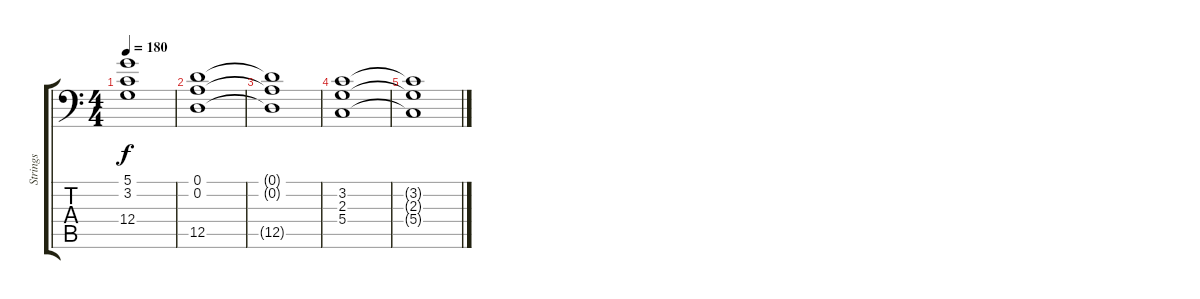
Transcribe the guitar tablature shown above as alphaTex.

\track ("Strings" "Strings") {instrument stringensemble1}
\staff {score tabs}
\tuning (D4 A3 F3 G2 D2 A1) {hide}
\ts (4 4)
\tempo 180
\clef f4
\ks c
(5.1{t} 3.2{t} 12.4{t}).1{dy f} |
(0.1 0.2 12.5).1 |
(0.1{t} 0.2{t} 12.5{t}).1 |
(3.2 2.3 5.4).1 |
(3.2{t} 2.3{t} 5.4{t}).1
